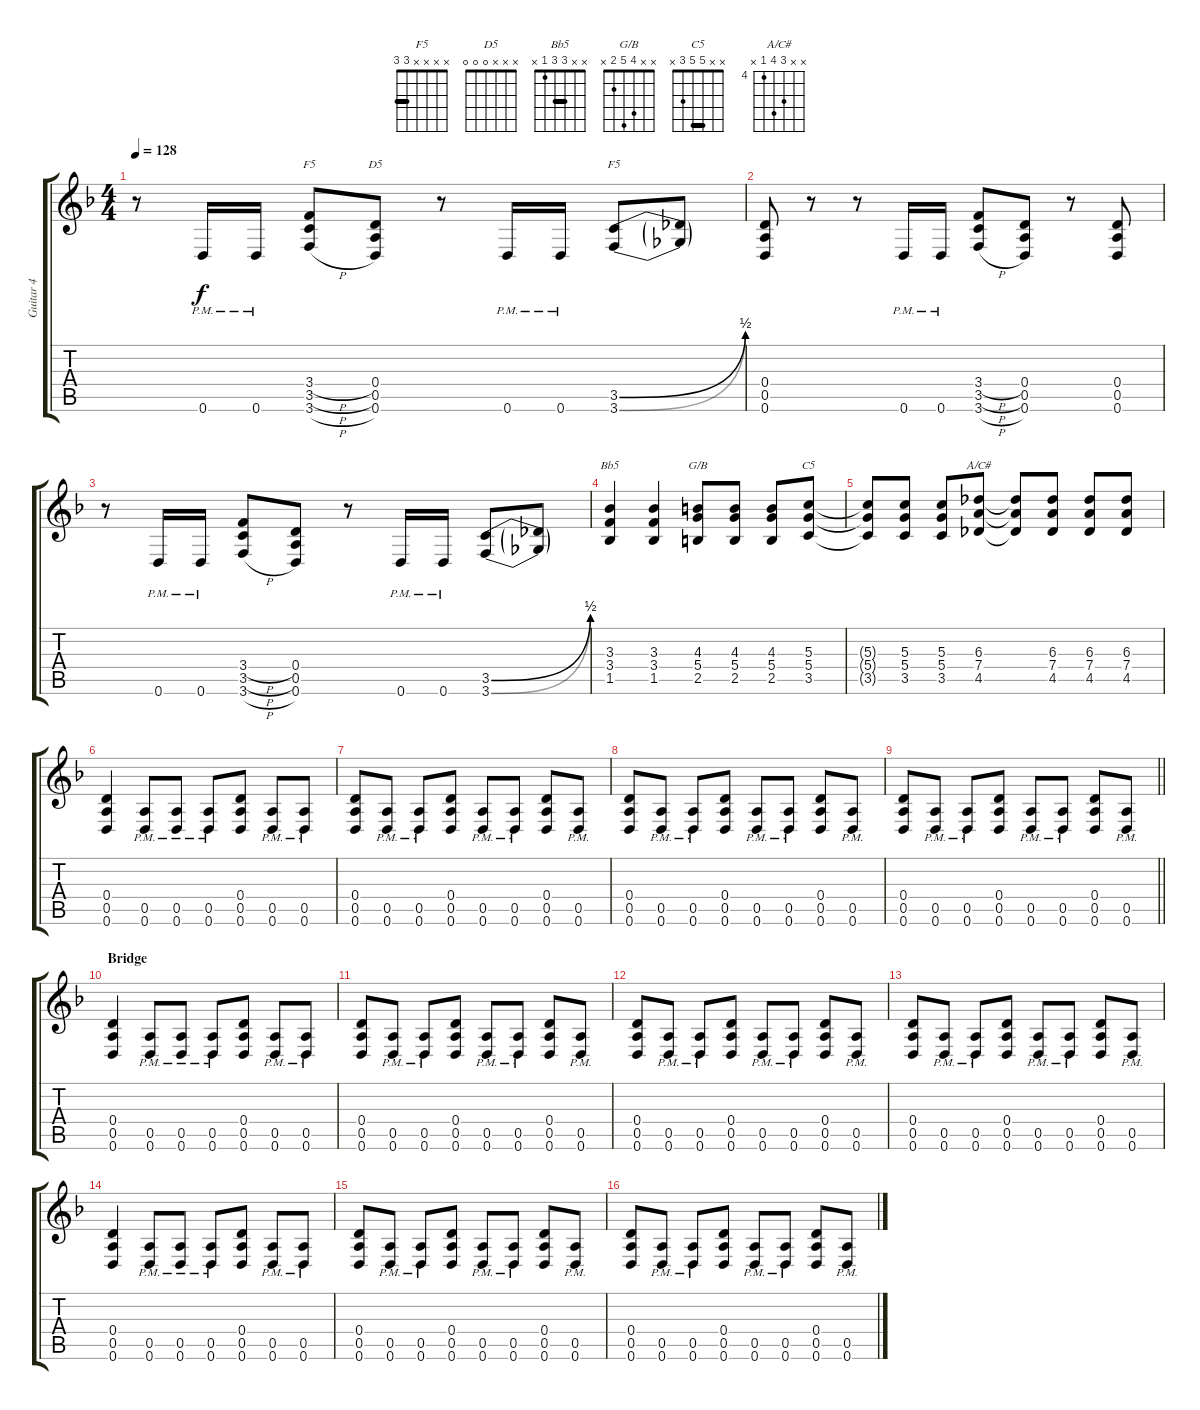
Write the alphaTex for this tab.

\track ("Guitar 4" "Guitar 4") {instrument distortionguitar}
\staff {score tabs}
\tuning (E4 B3 G3 D3 A2 D2) {hide}
\chord ("F5" x x x 3 3 3) {barre 3}
\chord ("D5" x x x 0 0 0)
\chord ("F5" x x x x 3 3) {barre 3}
\chord ("Bb5" x x 3 3 1 x) {barre 3}
\chord ("G/B" x x 4 5 2 x)
\chord ("C5" x x 5 5 3 x) {barre 5}
\chord ("A/C#" x x 6 7 4 x) {firstfret 4}
\ts (4 4)
\tempo 128
\clef g2
\ks dminor
r.8{dy f} 0.6{pm}.16 0.6{pm}.16 (3.4{h} 3.5{h} 3.6{h}).8{ch "F5"} (0.4 0.5 0.6).8{ch "D5"} r.8 0.6{pm}.16 0.6{pm}.16 (3.5{be (bend 0 0 60 2)} 3.6{be (bend 0 0 60 2)}).8{ch "F5"} (3.5{t} 3.6{t}).8 |
(0.4 0.5 0.6).8 r.8 r.8 0.6{pm}.16 0.6{pm}.16 (3.4{h} 3.5{h} 3.6{h}).8 (0.4 0.5 0.6).8 r.8 (0.4 0.5 0.6).8 |
r.8 0.6{pm}.16 0.6{pm}.16 (3.4{h} 3.5{h} 3.6{h}).8 (0.4 0.5 0.6).8 r.8 0.6{pm}.16 0.6{pm}.16 (3.5{be (bend 0 0 60 2)} 3.6{be (bend 0 0 60 2)}).8 (3.5{t} 3.6{t}).8 |
(3.3 3.4 1.5).4{ch "Bb5"} (3.3 3.4 1.5).4 (4.3 5.4 2.5).8{ch "G/B"} (4.3 5.4 2.5).8 (4.3 5.4 2.5).8 (5.3 5.4 3.5).8{ch "C5"} |
(5.3{t} 5.4{t} 3.5{t}).8 (5.3 5.4 3.5).8 (5.3 5.4 3.5).8 (6.3 7.4 4.5).8{ch "A/C#"} (6.3{t} 7.4{t} 4.5{t}).8 (6.3 7.4 4.5).8 (6.3 7.4 4.5).8 (6.3 7.4 4.5).8 |
(0.4 0.5 0.6).4 (0.5{pm} 0.6{pm}).8 (0.5{pm} 0.6{pm}).8 (0.5{pm} 0.6{pm}).8 (0.4 0.5 0.6).8 (0.5{pm} 0.6{pm}).8 (0.5{pm} 0.6{pm}).8 |
(0.4 0.5 0.6).8 (0.5{pm} 0.6{pm}).8 (0.5{pm} 0.6{pm}).8 (0.4 0.5 0.6).8 (0.5{pm} 0.6{pm}).8 (0.5{pm} 0.6{pm}).8 (0.4 0.5 0.6).8 (0.5{pm} 0.6{pm}).8 |
(0.4 0.5 0.6).8 (0.5{pm} 0.6{pm}).8 (0.5{pm} 0.6{pm}).8 (0.4 0.5 0.6).8 (0.5{pm} 0.6{pm}).8 (0.5{pm} 0.6{pm}).8 (0.4 0.5 0.6).8 (0.5{pm} 0.6{pm}).8 |
\barLineRight lightlight
(0.4 0.5 0.6).8 (0.5{pm} 0.6{pm}).8 (0.5{pm} 0.6{pm}).8 (0.4 0.5 0.6).8 (0.5{pm} 0.6{pm}).8 (0.5{pm} 0.6{pm}).8 (0.4 0.5 0.6).8 (0.5{pm} 0.6{pm}).8 |
\section ("" "Bridge")
(0.4 0.5 0.6).4 (0.5{pm} 0.6{pm}).8 (0.5{pm} 0.6{pm}).8 (0.5{pm} 0.6{pm}).8 (0.4 0.5 0.6).8 (0.5{pm} 0.6{pm}).8 (0.5{pm} 0.6{pm}).8 |
(0.4 0.5 0.6).8 (0.5{pm} 0.6{pm}).8 (0.5{pm} 0.6{pm}).8 (0.4 0.5 0.6).8 (0.5{pm} 0.6{pm}).8 (0.5{pm} 0.6{pm}).8 (0.4 0.5 0.6).8 (0.5{pm} 0.6{pm}).8 |
(0.4 0.5 0.6).8 (0.5{pm} 0.6{pm}).8 (0.5{pm} 0.6{pm}).8 (0.4 0.5 0.6).8 (0.5{pm} 0.6{pm}).8 (0.5{pm} 0.6{pm}).8 (0.4 0.5 0.6).8 (0.5{pm} 0.6{pm}).8 |
(0.4 0.5 0.6).8 (0.5{pm} 0.6{pm}).8 (0.5{pm} 0.6{pm}).8 (0.4 0.5 0.6).8 (0.5{pm} 0.6{pm}).8 (0.5{pm} 0.6{pm}).8 (0.4 0.5 0.6).8 (0.5{pm} 0.6{pm}).8 |
(0.4 0.5 0.6).4 (0.5{pm} 0.6{pm}).8 (0.5{pm} 0.6{pm}).8 (0.5{pm} 0.6{pm}).8 (0.4 0.5 0.6).8 (0.5{pm} 0.6{pm}).8 (0.5{pm} 0.6{pm}).8 |
(0.4 0.5 0.6).8 (0.5{pm} 0.6{pm}).8 (0.5{pm} 0.6{pm}).8 (0.4 0.5 0.6).8 (0.5{pm} 0.6{pm}).8 (0.5{pm} 0.6{pm}).8 (0.4 0.5 0.6).8 (0.5{pm} 0.6{pm}).8 |
(0.4 0.5 0.6).8 (0.5{pm} 0.6{pm}).8 (0.5{pm} 0.6{pm}).8 (0.4 0.5 0.6).8 (0.5{pm} 0.6{pm}).8 (0.5{pm} 0.6{pm}).8 (0.4 0.5 0.6).8 (0.5{pm} 0.6{pm}).8
